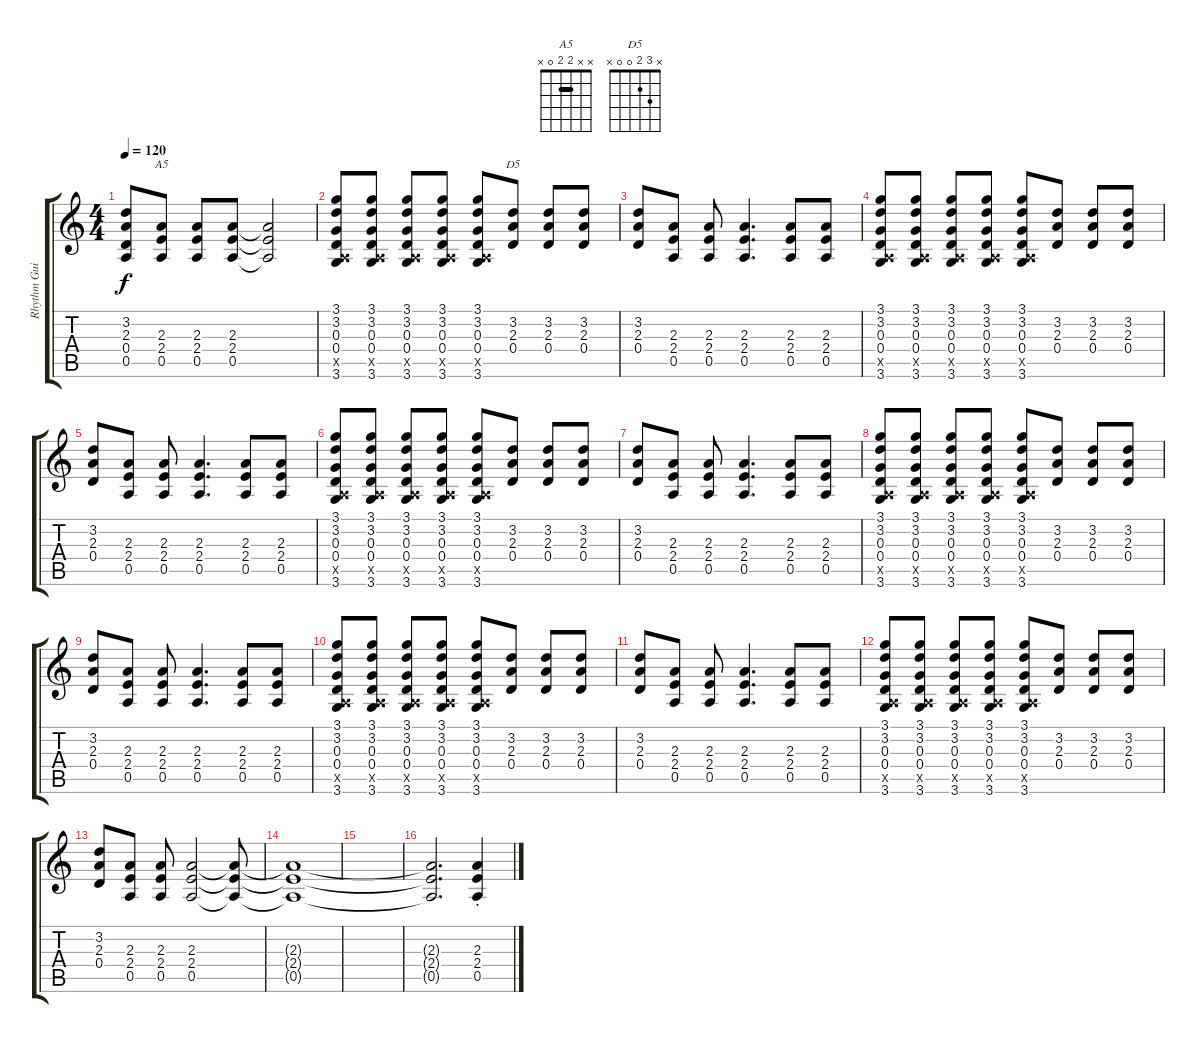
\track ("Rhythm Guitar (Malcolm Young)" "Rhythm Gui") {instrument distortionguitar}
\staff {score tabs}
\tuning (E4 B3 G3 D3 A2 E2) {hide}
\chord ("A5" x x 2 2 0 x) {barre 2}
\chord ("D5" x 3 2 0 0 x)
\ts (4 4)
\tempo 120
\clef g2
\ks c
(3.2 2.3 0.4 0.5).8{dy f} (2.3 2.4 0.5).8{ch "A5"} (2.3 2.4 0.5).8 (2.3 2.4 0.5).8 (2.3{t} 2.4{t} 0.5{t}).2 |
(3.1 3.2 0.3 0.4 0.5{x} 3.6).8 (3.1 3.2 0.3 0.4 0.5{x} 3.6).8 (3.1 3.2 0.3 0.4 0.5{x} 3.6).8 (3.1 3.2 0.3 0.4 0.5{x} 3.6).8 (3.1 3.2 0.3 0.4 0.5{x} 3.6).8 (3.2 2.3 0.4).8{ch "D5"} (3.2 2.3 0.4).8 (3.2 2.3 0.4).8 |
(3.2 2.3 0.4).8 (2.3 2.4 0.5).8 (2.3 2.4 0.5).8 (2.3 2.4 0.5).4{d} (2.3 2.4 0.5).8 (2.3 2.4 0.5).8 |
(3.1 3.2 0.3 0.4 0.5{x} 3.6).8 (3.1 3.2 0.3 0.4 0.5{x} 3.6).8 (3.1 3.2 0.3 0.4 0.5{x} 3.6).8 (3.1 3.2 0.3 0.4 0.5{x} 3.6).8 (3.1 3.2 0.3 0.4 0.5{x} 3.6).8 (3.2 2.3 0.4).8 (3.2 2.3 0.4).8 (3.2 2.3 0.4).8 |
(3.2 2.3 0.4).8 (2.3 2.4 0.5).8 (2.3 2.4 0.5).8 (2.3 2.4 0.5).4{d} (2.3 2.4 0.5).8 (2.3 2.4 0.5).8 |
(3.1 3.2 0.3 0.4 0.5{x} 3.6).8 (3.1 3.2 0.3 0.4 0.5{x} 3.6).8 (3.1 3.2 0.3 0.4 0.5{x} 3.6).8 (3.1 3.2 0.3 0.4 0.5{x} 3.6).8 (3.1 3.2 0.3 0.4 0.5{x} 3.6).8 (3.2 2.3 0.4).8 (3.2 2.3 0.4).8 (3.2 2.3 0.4).8 |
(3.2 2.3 0.4).8 (2.3 2.4 0.5).8 (2.3 2.4 0.5).8 (2.3 2.4 0.5).4{d} (2.3 2.4 0.5).8 (2.3 2.4 0.5).8 |
(3.1 3.2 0.3 0.4 0.5{x} 3.6).8 (3.1 3.2 0.3 0.4 0.5{x} 3.6).8 (3.1 3.2 0.3 0.4 0.5{x} 3.6).8 (3.1 3.2 0.3 0.4 0.5{x} 3.6).8 (3.1 3.2 0.3 0.4 0.5{x} 3.6).8 (3.2 2.3 0.4).8 (3.2 2.3 0.4).8 (3.2 2.3 0.4).8 |
(3.2 2.3 0.4).8 (2.3 2.4 0.5).8 (2.3 2.4 0.5).8 (2.3 2.4 0.5).4{d} (2.3 2.4 0.5).8 (2.3 2.4 0.5).8 |
(3.1 3.2 0.3 0.4 0.5{x} 3.6).8 (3.1 3.2 0.3 0.4 0.5{x} 3.6).8 (3.1 3.2 0.3 0.4 0.5{x} 3.6).8 (3.1 3.2 0.3 0.4 0.5{x} 3.6).8 (3.1 3.2 0.3 0.4 0.5{x} 3.6).8 (3.2 2.3 0.4).8 (3.2 2.3 0.4).8 (3.2 2.3 0.4).8 |
(3.2 2.3 0.4).8 (2.3 2.4 0.5).8 (2.3 2.4 0.5).8 (2.3 2.4 0.5).4{d} (2.3 2.4 0.5).8 (2.3 2.4 0.5).8 |
(3.1 3.2 0.3 0.4 0.5{x} 3.6).8 (3.1 3.2 0.3 0.4 0.5{x} 3.6).8 (3.1 3.2 0.3 0.4 0.5{x} 3.6).8 (3.1 3.2 0.3 0.4 0.5{x} 3.6).8 (3.1 3.2 0.3 0.4 0.5{x} 3.6).8 (3.2 2.3 0.4).8 (3.2 2.3 0.4).8 (3.2 2.3 0.4).8 |
(3.2 2.3 0.4).8 (2.3 2.4 0.5).8 (2.3 2.4 0.5).8 (2.3 2.4 0.5).2 (2.3{t} 2.4{t} 0.5{t}).8 |
(2.3{t} 2.4{t} 0.5{t}).1 |
|
(2.3{t} 2.4{t} 0.5{t}).2{d} (2.3{st} 2.4{st} 0.5{st}).4
